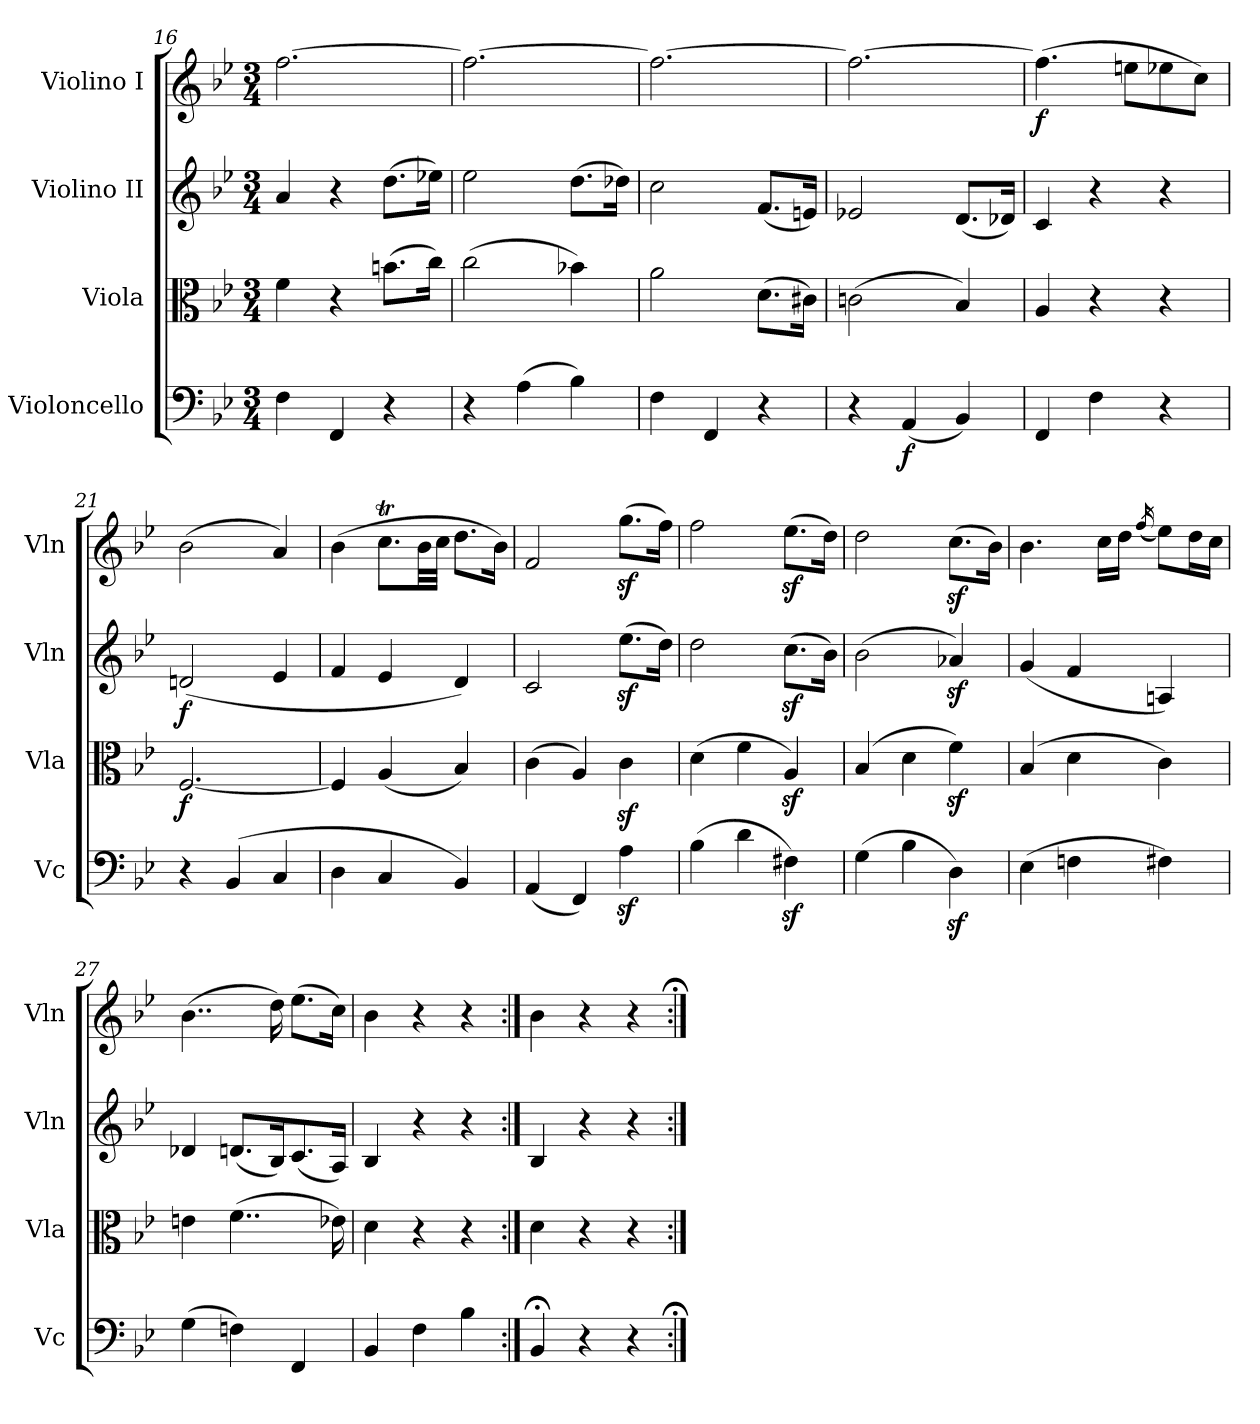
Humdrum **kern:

**kern	**dynam	**kern	**dynam	**kern	**dynam	**kern	**dynam
*part4	*part4	*part3	*part3	*part2	*part2	*part1	*part1
*staff4	*staff4	*staff3	*staff3	*staff2	*staff2	*staff1	*staff1
*I"Violoncello	*	*I"Viola	*	*I"Violino II	*	*I"Violino I	*
*I'Vc	*	*I'Vla	*	*I'Vln	*	*I'Vln	*
*clefF4	*	*clefC3	*	*clefG2	*	*clefG2	*
*k[b-e-]	*	*k[b-e-]	*	*k[b-e-]	*	*k[b-e-]	*
*B-:	*	*B-:	*	*B-:	*	*B-:	*
*M3/4	*	*M3/4	*	*M3/4	*	*M3/4	*
=16	=16	=16	=16	=16	=16	=16	=16
4F	.	4f	.	4a	.	[2.ff	.
4FF	.	4r	.	4r	.	.	.
4r	.	(8.bnL	.	(8.ddL	.	.	.
.	.	16ccJk)	.	16ee-XJk)	.	.	.
=17	=17	=17	=17	=17	=17	=17	=17
4r	.	(2cc	.	2ee-	.	2.ff_	.
(4A	.	.	.	.	.	.	.
4B-)	.	4b-X)	.	(8.ddL	.	.	.
.	.	.	.	16dd-XJk)	.	.	.
=18	=18	=18	=18	=18	=18	=18	=18
4F	.	2a	.	2cc	.	2.ff_	cresc.
4FF	.	.	.	.	.	.	.
4r	.	(8.dL	cresc.	(8.fL	crescendo	.	.
.	.	16c#XJk)	.	16enJk)	.	.	.
=19	=19	=19	=19	=19	=19	=19	=19
4r	.	(2cn	.	2e-X	.	2.ff_	.
(4AA	f	.	.	.	.	.	.
4BB-)	.	4B-)	.	(8.dL	.	.	.
.	.	.	.	16d-XJk)	.	.	.
=20	=20	=20	=20	=20	=20	=20	=20
4FF	.	4A	.	4c	.	(4.ff]	f
4F	.	4r	.	4r	.	.	.
.	.	.	.	.	.	8eenL	.
4r	.	4r	.	4r	.	8ee-X	.
.	.	.	.	.	.	8ccJ)	.
!!LO:LB:g=z
=21	=21	=21	=21	=21	=21	=21	=21
4r	.	[2.F	f	(2dn	f	(2b-	.
(4BB-	.	.	.	.	.	.	.
4C	.	.	.	4e-	.	4a)	.
=22	=22	=22	=22	=22	=22	=22	=22
4D	.	4F]	.	4f	.	(4b-	.
4C	.	(4A	.	4e-	.	8.ccTL	.
.	.	.	.	.	.	32b-LL	.
.	.	.	.	.	.	32ccJJJ	.
4BB-)	.	4B-)	.	4d)	.	8.ddL	.
.	.	.	.	.	.	16b-Jk)	.
=23	=23	=23	=23	=23	=23	=23	=23
(4AA	.	(4c	.	2c	.	2f	.
4FF)	.	4A)	.	.	.	.	.
4Az	.	4cz	.	(8.ee-zL	.	(8.ggzL	.
.	.	.	.	16ddJk)	.	16ffJk)	.
=24	=24	=24	=24	=24	=24	=24	=24
(4B-	.	(4d	.	2dd	.	2ff	.
4d	.	4f	.	.	.	.	.
4F#Xz)	.	4Az)	.	(8.cczL	.	(8.ee-zL	.
.	.	.	.	16b-Jk)	.	16ddJk)	.
=25	=25	=25	=25	=25	=25	=25	=25
(4G	.	(4B-	.	(2b-	.	2dd	.
4B-	.	4d	.	.	.	.	.
4Dz)	.	4fz)	.	4a-Xz)	.	(8.cczL	.
.	.	.	.	.	.	16b-Jk)	.
=26	=26	=26	=26	=26	=26	=26	=26
(4E-	.	(4B-	.	(4g	.	4.b-	.
4Fn	.	4d	.	4f	.	.	.
.	.	.	.	.	.	16ccLL	.
.	.	.	.	.	.	16ddJJ	.
.	.	.	.	.	.	(<16qff/	.
4F#X)	.	4c)	.	4An)	.	8ee-L)	.
.	.	.	.	.	.	16ddL	.
.	.	.	.	.	.	16ccJJ	.
=27	=27	=27	=27	=27	=27	=27	=27
(4G	.	4en	.	4d-X	.	(4..b-	.
4Fn)	.	(4..f	.	(8.dnL	.	.	.
.	.	.	.	16B-k)	.	16dd)	.
4FF	.	.	.	(8.c	.	(8.ee-L	.
.	.	16e-X)	.	16AJk)	.	16ccJk)	.
=28A	=28A	=28A	=28A	=28A	=28A	=28A	=28A
4BB-	.	4d	.	4B-	.	4b-	.
4F	.	4r	.	4r	.	4r	.
4B-	.	4r	.	4r	.	4r	.
=28B:|!	=28B:|!	=28B:|!	=28B:|!	=28B:|!	=28B:|!	=28B:|!	=28B:|!
4BB-;<	.	4d	.	4B-	.	4b-	.
4r	.	4r	.	4r	.	4r	.
4r	.	4r	.	4r	.	4r	.
=:|!;	=:|!;	=:|!	=:|!;	=:|!	=:|!;	=:|!;	=:|!;
*-	*-	*-	*-	*-	*-	*-	*-
